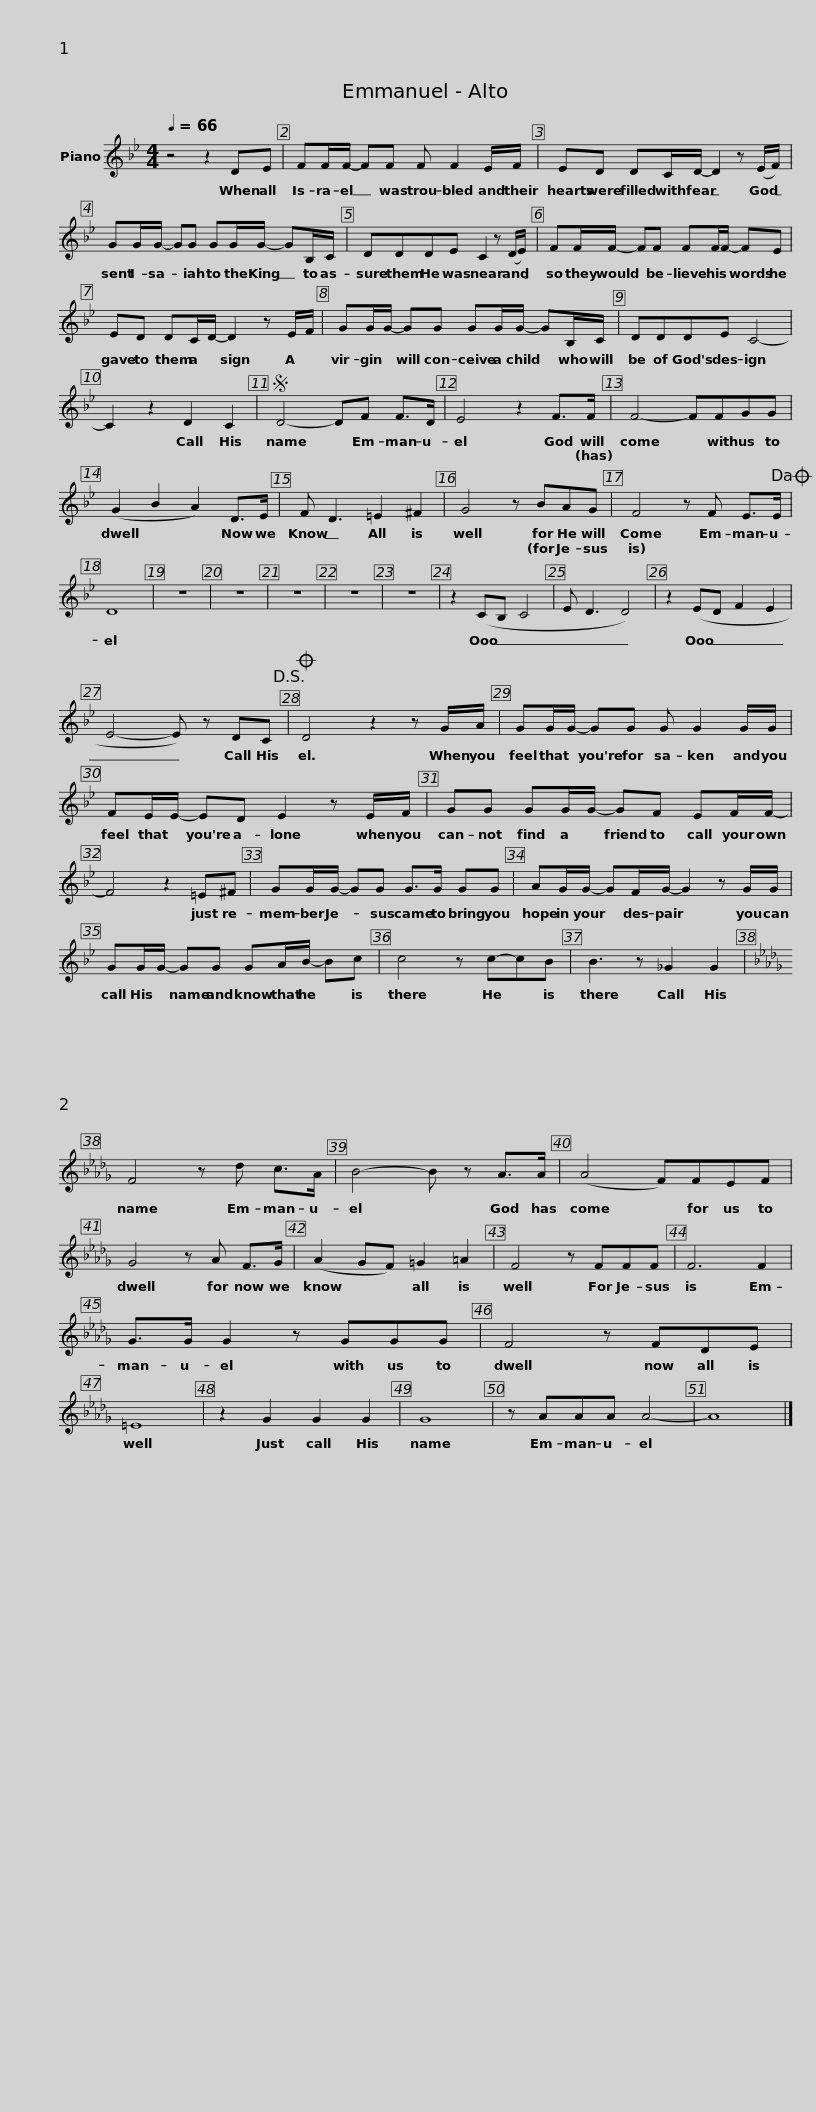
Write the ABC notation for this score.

X:1
L:1/8
Q:1/4=66
M:4/4
I:linebreak $
K:Bb
V:1 treble
V:1
 z4 z2 DE | FF/F/- FF F F2 E/F/ | ED DC/D/- D2 z (E/F/) |$ GG/G/- GG GG/G/- GB,/C/ | DDDE C2 z (D/E/) | %5
 FF/F/- FF FF/F/- FE |$ ED DC/D/- D2 z E/F/ | GG/G/- GG GG/G/- GB,/C/ | DDDE C4- | C2 z2 D2 C2 |$ %10
S D4- DF F>D | E4 z2 F>F | F4- FFGG | (G2 B2 A2) D>E | F D3 =E2 ^F2 | %15
 G4 z BAG |$ F4 z F E>E!dacoda! | D8 | z8 | z8 | %20
 z8 | z8 | z8 | z2 (CB, C4 | E D3 D4) | %25
 z2 (ED F2 E2 | E4- E) z DC!D.S.! |O D4 z2 z G/A/ |$ GG/G/- GG G G2 G/G/ | FE/E/- ED E2 z E/F/ |$ %30
 GG GG/G/- GF EF/F/- | F4 z2 =E^F | GG/G/- GG G>G GG |$ AG/G/- GF/G/- G2 z G/G/ | GG/G/- GG GA/B/- Bc | %35
 c4 z c-cB |$ B3 z _G2 G2 |[K:Db] F4 z d c>A | B4- B z A>A | (A4 F)FEF | %40
 G4 z A F>G | (A2 GF) =G2 =A2 |$ F4 z FFF | F6 F2 | G>G G2 z GGG | %45
 F4 z FDE | =E8 | z2 G2 G2 G2 | G8 |$ z AAA A4- | %50
 A8 |] %51
